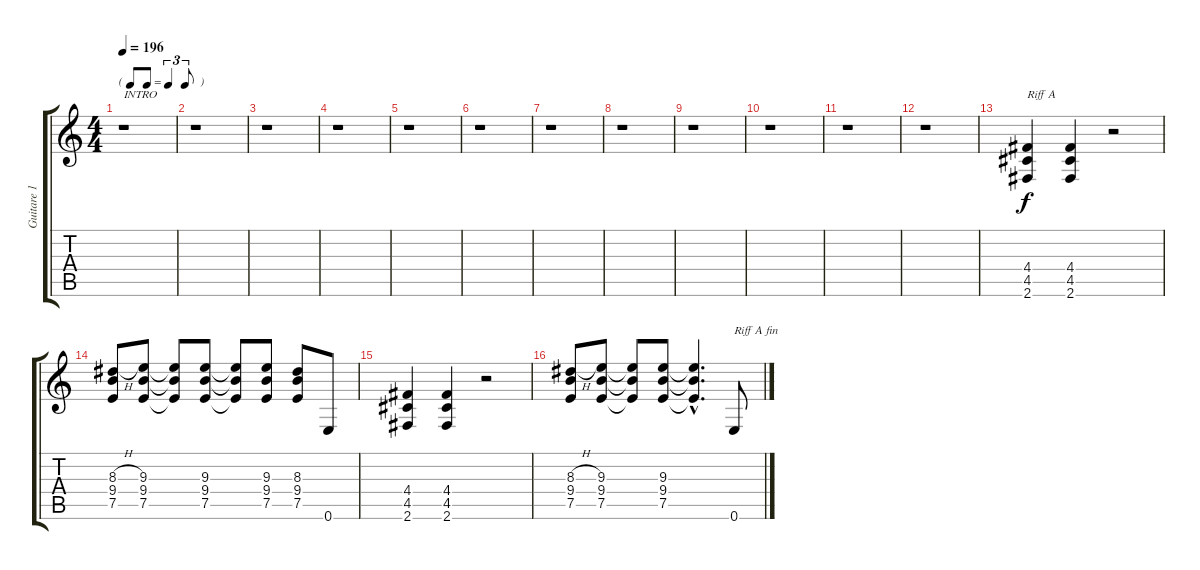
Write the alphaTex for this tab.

\track ("Guitare 1" "Guitare 1") {instrument distortionguitar}
\staff {score tabs}
\tuning (E4 B3 G3 D3 A2 E2) {hide}
\ts (4 4)
\tf triplet8th
\tempo 196
\clef g2
\ks c
r.1{txt "INTRO" dy f instrument distortionguitar} |
r.1 |
r.1 |
r.1 |
r.1 |
r.1 |
r.1 |
r.1 |
r.1 |
r.1 |
r.1 |
r.1 |
(4.4 4.5 2.6).4{txt "Riff A"} (4.4 4.5 2.6).4 r.2 |
(8.3{h} 9.4 7.5).8 (9.3 9.4 7.5).8 (9.3{t} 9.4{t} 7.5{t}).8 (9.3 9.4 7.5).8 (9.3{t} 9.4{t} 7.5{t}).8 (9.3 9.4 7.5).8 (8.3 9.4 7.5).8 0.6.8 |
(4.4 4.5 2.6).4 (4.4 4.5 2.6).4 r.2 |
(8.3{h} 9.4 7.5).8 (9.3 9.4 7.5).8 (9.3{t} 9.4{t} 7.5{t}).8 (9.3 9.4 7.5).8 (9.3{hac t} 9.4{hac t} 7.5{hac t}).4{d} 0.6.8{txt "Riff A fin"}
